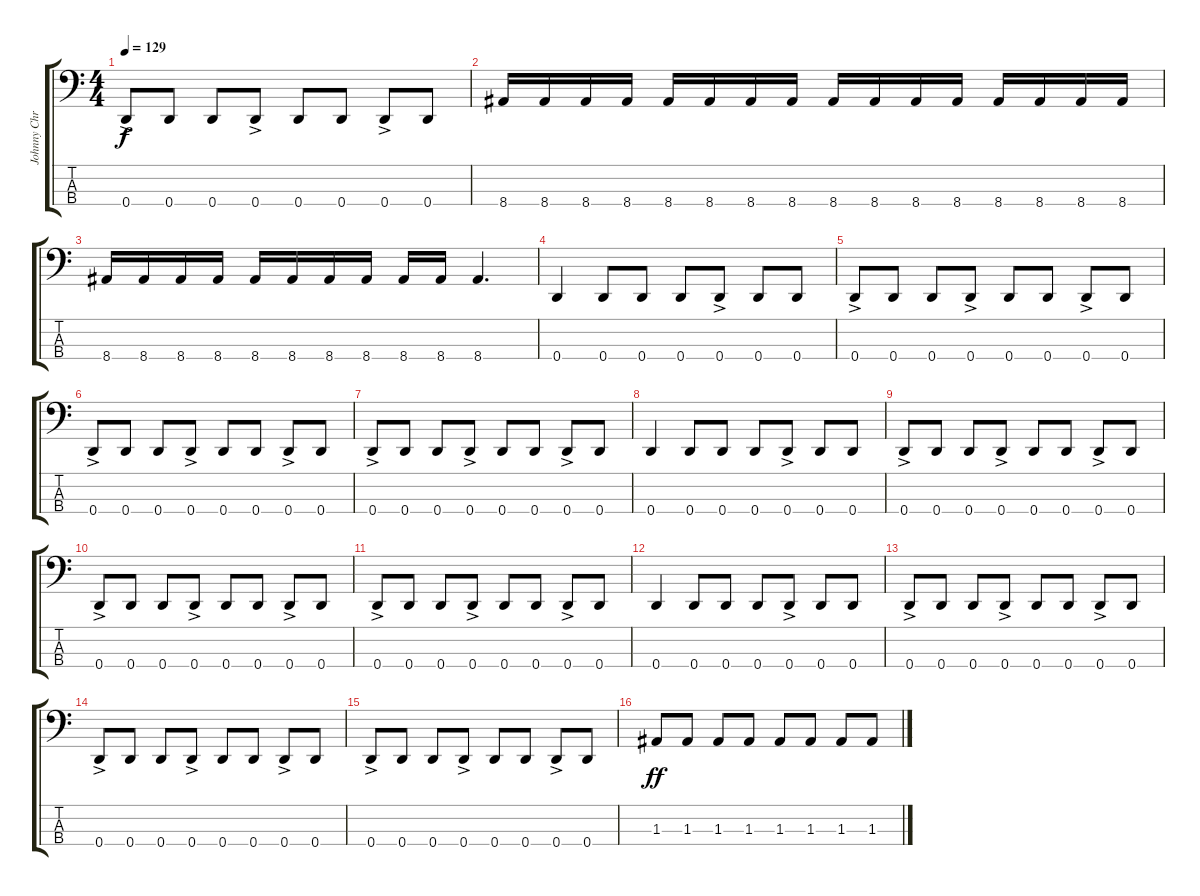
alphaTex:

\track ("Johnny Christ (Bass)" "Johnny Chr") {instrument electricbasspick}
\staff {score tabs}
\tuning (G2 D2 A1 D1) {hide}
\ts (4 4)
\tempo 129
\clef f4
\ks c
0.4{ac}.8{dy f} 0.4.8 0.4.8 0.4{ac}.8 0.4.8 0.4.8 0.4{ac}.8 0.4.8 |
8.4.16 8.4.16 8.4.16 8.4.16 8.4.16 8.4.16 8.4.16 8.4.16 8.4.16 8.4.16 8.4.16 8.4.16 8.4.16 8.4.16 8.4.16 8.4.16 |
8.4.16 8.4.16 8.4.16 8.4.16 8.4.16 8.4.16 8.4.16 8.4.16 8.4.16 8.4.16 8.4.4{d} |
0.4.4 0.4.8 0.4.8 0.4.8 0.4{ac}.8 0.4.8 0.4.8 |
0.4{ac}.8 0.4.8 0.4.8 0.4{ac}.8 0.4.8 0.4.8 0.4{ac}.8 0.4.8 |
0.4{ac}.8 0.4.8 0.4.8 0.4{ac}.8 0.4.8 0.4.8 0.4{ac}.8 0.4.8 |
0.4{ac}.8 0.4.8 0.4.8 0.4{ac}.8 0.4.8 0.4.8 0.4{ac}.8 0.4.8 |
0.4.4 0.4.8 0.4.8 0.4.8 0.4{ac}.8 0.4.8 0.4.8 |
0.4{ac}.8 0.4.8 0.4.8 0.4{ac}.8 0.4.8 0.4.8 0.4{ac}.8 0.4.8 |
0.4{ac}.8 0.4.8 0.4.8 0.4{ac}.8 0.4.8 0.4.8 0.4{ac}.8 0.4.8 |
0.4{ac}.8 0.4.8 0.4.8 0.4{ac}.8 0.4.8 0.4.8 0.4{ac}.8 0.4.8 |
0.4.4 0.4.8 0.4.8 0.4.8 0.4{ac}.8 0.4.8 0.4.8 |
0.4{ac}.8 0.4.8 0.4.8 0.4{ac}.8 0.4.8 0.4.8 0.4{ac}.8 0.4.8 |
0.4{ac}.8 0.4.8 0.4.8 0.4{ac}.8 0.4.8 0.4.8 0.4{ac}.8 0.4.8 |
0.4{ac}.8 0.4.8 0.4.8 0.4{ac}.8 0.4.8 0.4.8 0.4{ac}.8 0.4.8 |
1.3.8{dy ff} 1.3.8 1.3.8 1.3.8 1.3.8 1.3.8 1.3.8 1.3.8
